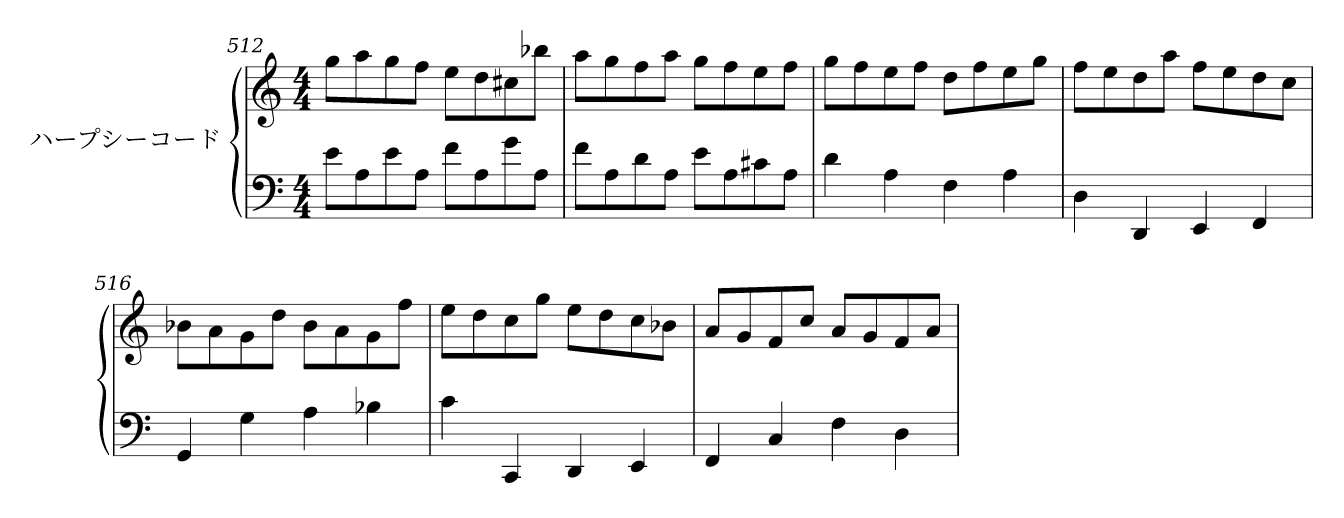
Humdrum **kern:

**kern	**kern
*part1	*part1
*staff2	*staff1
*I"ハープシーコード	*
*clefF4	*clefG2
*k[]	*k[]
*M4/4	*M4/4
=512	=512
8e\L	8gg\L
8A\	8aa\
8e\	8gg\
8A\J	8ff\J
8f\L	8ee\L
8A\	8dd\
8g\	8cc#X\
8A\J	8bb-X\J
!!LO:LB:g=z
=513	=513
8f\L	8aa\L
8A\	8gg\
8d\	8ff\
8A\J	8aa\J
8e\L	8gg\L
8A\	8ff\
8c#X\	8ee\
8A\J	8ff\J
=514	=514
4d\	8gg\L
.	8ff\
4A\	8ee\
.	8ff\J
4F\	8dd\L
.	8ff\
4A\	8ee\
.	8gg\J
=515	=515
4D\	8ff\L
.	8ee\
4DD/	8dd\
.	8aa\J
4EE/	8ff\L
.	8ee\
4FF/	8dd\
.	8cc\J
=516	=516
4GG/	8b-X\L
.	8a\
4G\	8g\
.	8dd\J
4A\	8b-\L
.	8a\
4B-X\	8g\
.	8ff\J
=517	=517
4c\	8ee\L
.	8dd\
4CC/	8cc\
.	8gg\J
4DD/	8ee\L
.	8dd\
4EE/	8cc\
.	8b-X\J
!!LO:LB:g=z
=518	=518
4FF/	8a/L
.	8g/
4C/	8f/
.	8cc/J
4F\	8a/L
.	8g/
4D\	8f/
.	8a/J
=	=
*-	*-
